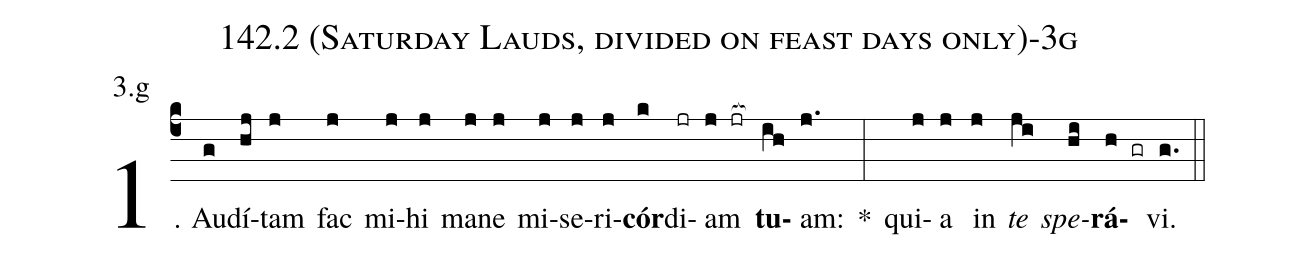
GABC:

name: 142.2 (Saturday Lauds, divided on feast days only)-3g;
annotation: 3.g;
%%
(c4)1. Au(g)dí(hj)tam(j) fac(j) mi(j)hi(j) ma(j)ne(j) mi(j)se(j)ri(j)<b>cór</b>(k)di(jr)am(j jr[ocb:1{]) <b>tu</b>(ih[ocb:0}])am:(j.) *(:) qui(j)a(j) in(j) <i>te</i>(ji) <i>spe</i>(hi)<b>rá</b>(h gr)vi.(g.) (::)
